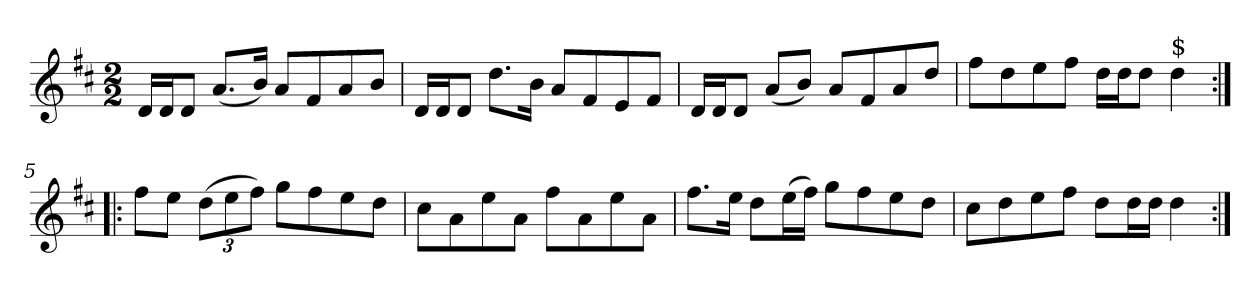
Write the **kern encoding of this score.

**kern
*part1
*staff1
*clefG2
*k[f#c#]
*D:
*M2/2
*MM180
=1
16d/LL
16d/J
8d/J
(<8.a/L
16b/Jk)
8a/L
8f#/
8a/
8b/J
=2
16d/LL
16d/J
8d/J
8.dd\L
16b\Jk
8a/L
8f#/
8e/
8f#/J
=3
16d/LL
16d/J
8d/J
(<8a/L
8b/J)
8a/L
8f#/
8a/
8dd/J
=4
8ff#\L
8dd\
8ee\
8ff#\J
16dd\LL
16dd\J
8dd\J
!LO:TX:a:t=$
4dd\
!!LO:LB:g=z
=5:|!|:
8ff#\L
8ee\J
*Xbrackettup
(>12dd\L
12ee\
12ff#\J)
8gg\L
8ff#\
8ee\
8dd\J
=6
8cc#\L
8a\
8ee\
8a\J
8ff#\L
8a\
8ee\
8a\J
=7
8.ff#\L
16ee\Jk
8dd\L
(>16ee\L
16ff#\JJ)
8gg\L
8ff#\
8ee\
8dd\J
=8
8cc#\L
8dd\
8ee\
8ff#\J
8dd\L
16dd\L
16dd\JJ
4dd\
=:|!
*-
